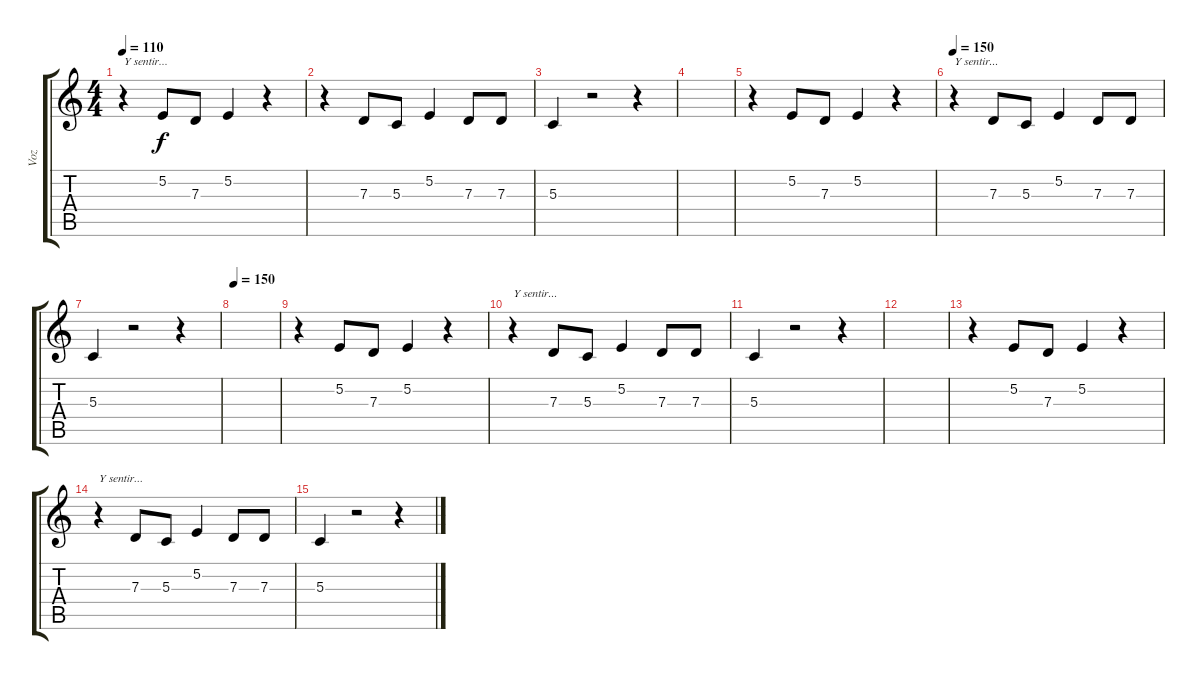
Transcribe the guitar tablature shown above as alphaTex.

\track ("Voz" "Voz") {instrument synthvoice}
\staff {score tabs}
\tuning (E4 B3 G3 D3 A2 E2) {hide}
\ts (4 4)
\tempo 110
\clef g2
\ks c
r.4{txt "Y sentir..." dy f} 5.2.8 7.3.8 5.2.4 r.4 |
r.4 7.3.8 5.3.8 5.2.4 7.3.8 7.3.8 |
5.3.4 r.2 r.4 |
|
r.4 5.2.8 7.3.8 5.2.4 r.4 |
\tempo 150
r.4{txt "Y sentir..."} 7.3.8 5.3.8 5.2.4 7.3.8 7.3.8 |
5.3.4 r.2 r.4 |
\tempo 150
|
r.4 5.2.8 7.3.8 5.2.4 r.4 |
r.4{txt "Y sentir..."} 7.3.8 5.3.8 5.2.4 7.3.8 7.3.8 |
5.3.4 r.2 r.4 |
|
r.4 5.2.8 7.3.8 5.2.4 r.4 |
r.4{txt "Y sentir..."} 7.3.8 5.3.8 5.2.4 7.3.8 7.3.8 |
5.3.4 r.2 r.4
